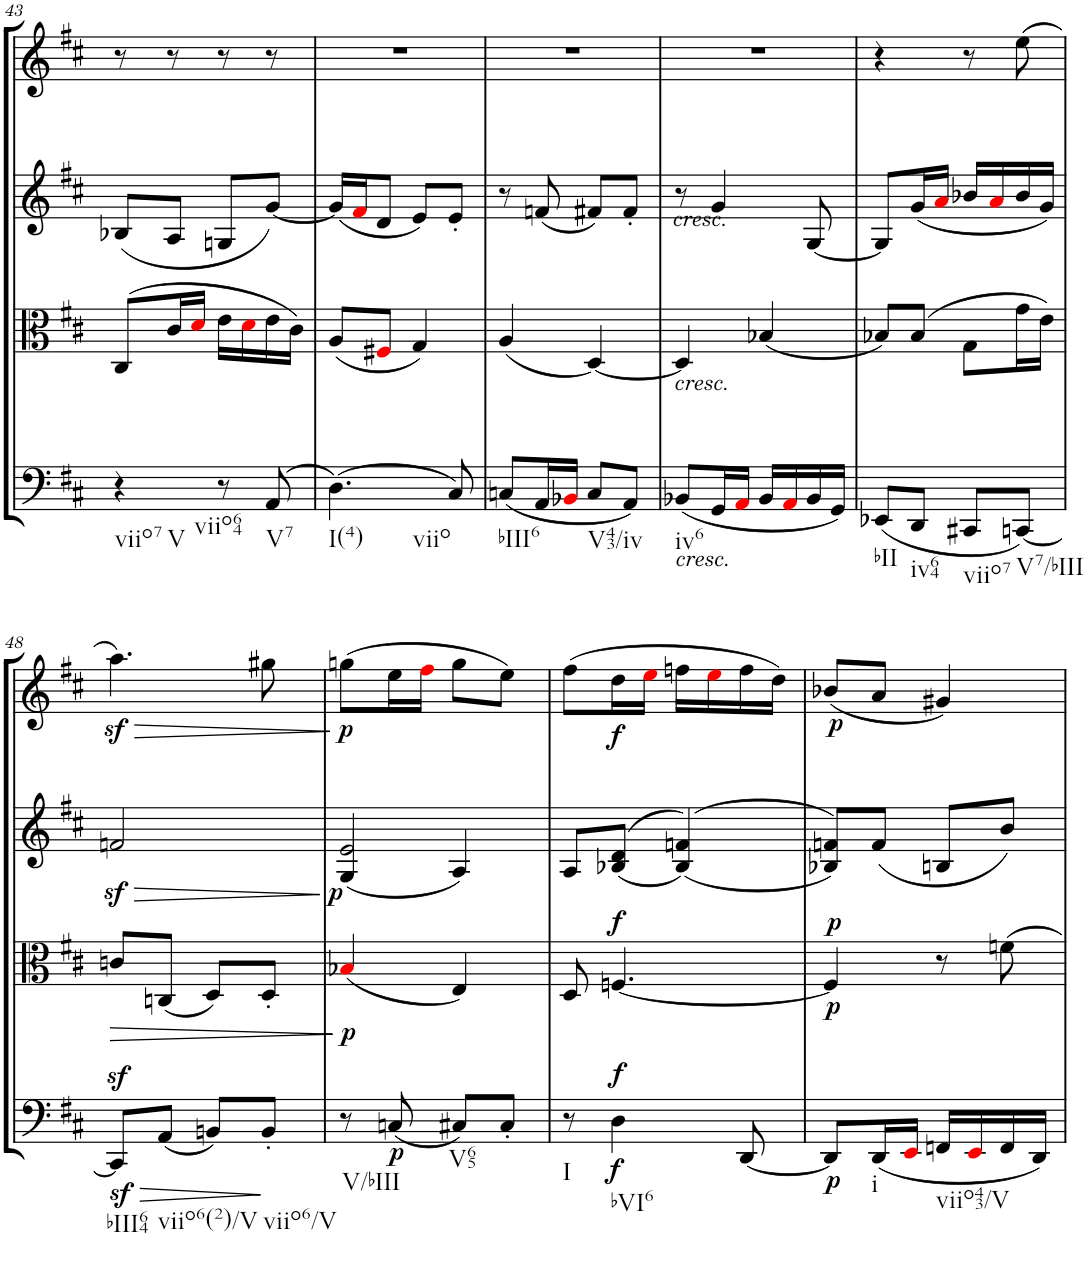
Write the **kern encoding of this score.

**kern	**dynam	**kern	**dynam	**kern	**dynam	**kern	**dynam
*part4	*part4	*part3	*part3	*part2	*part2	*part1	*part1
*staff4	*staff4	*staff3	*staff3	*staff2	*staff2	*staff1	*staff1
*I"Cello	*	*I"Viola	*	*I"2nd Violin	*	*I"1st Violin	*
*	*	*I'Vla	*	*I'Vln	*	*I'Vln	*
!!LO:PB:g=z
*clefF4	*	*clefC3	*	*clefG2	*	*clefG2	*
*k[f#c#]	*	*k[f#c#]	*	*k[f#c#]	*	*k[f#c#]	*
*M2/4	*	*M2/4	*	*M2/4	*	*M2/4	*
=43	=43	=43	=43	=43	=43	=43	=43
!LO:TX:b:t=viio7	!	!	!	!	!	!	!
!LO:TX:b:t=V	!	!	!	!	!	!	!
4r	.	(8C#/L	.	(8B-X/L	.	8r	.
.	.	16c#/L	.	8A/J	.	8r	.
.	.	16di/JJ	.	.	.	.	.
!LO:TX:b:t=viio64	!	!	!	!	!	!	!
8r	.	16e\LL	.	8Gn/L	.	8r	.
.	.	16di\	.	.	.	.	.
!LO:TX:b:t=V7	!	!	!	!	!	!	!
(8AA/	.	16e\	.	[8g/J)	.	8r	.
.	.	16c#\JJ)	.	.	.	.	.
=44	=44	=44	=44	=44	=44	=44	=44
!LO:TX:b:t=I(4)	!	!	!	!	!	!	!
!LO:TX:b:t=viio	!	!	!	!	!	!	!
(4.D\)	.	(8A/L	.	(16g/LL]	.	2r	.
.	.	.	.	16f#i/J	.	.	.
.	.	8F#Xi/J	.	8d/J	.	.	.
.	.	4G/)	.	8e/L)	.	.	.
8C#/)	.	.	.	8e'/J	.	.	.
=45	=45	=45	=45	=45	=45	=45	=45
!LO:TX:b:t=bIII6	!	!	!	!	!	!	!
(8Cn/L	.	(4A/	.	8r	.	2r	.
16AA/L	.	.	.	(8fn/	.	.	.
16BB-Xi/JJ	.	.	.	.	.	.	.
!LO:TX:b:t=V43/iv	!	!	!	!	!	!	!
8C/L	.	[4D/)	.	8f#X/L)	.	.	.
8AA/J)	.	.	.	8f#'/J	.	.	.
=46	=46	=46	=46	=46	=46	=46	=46
!	!	!	!	!LO:TX:a:i:t=cresc.	!	!	!
!	!	!LO:TX:b:i:t=cresc.	!	!	!	!	!
!LO:TX:b:i:t=cresc.	!	!	!	!	!	!	!
!LO:TX:b:t=iv6	!	!	!	!	!	!	!
(8BB-X/L	.	4D/]	.	8r	.	2r	.
16GG/L	.	.	.	4g/	.	.	.
16AAi/JJ	.	.	.	.	.	.	.
16BB-/LL	.	(4B-X/	.	.	.	.	.
16AAi/	.	.	.	.	.	.	.
16BB-/	.	.	.	[8G/	.	.	.
16GG/JJ)	.	.	.	.	.	.	.
=47	=47	=47	=47	=47	=47	=47	=47
!LO:TX:b:t=bII	!	!	!	!	!	!	!
(8EE-X/L	.	8B-X/L)	.	8G/L]	.	4r	.
!LO:TX:b:t=iv64	!	!	!	!	!	!	!
8DD/J	.	(8B-/J	.	(16g/L	.	.	.
.	.	.	.	16ai/JJ	.	.	.
!LO:TX:b:t=viio7	!	!	!	!	!	!	!
8CC#X/L	.	8G\L	.	16b-X/LL	.	8r	.
.	.	.	.	16ai/	.	.	.
!LO:TX:b:t=V7/bIII	!	!	!	!	!	!	!
[8CCn/J)	.	16g\L	.	16b-/	.	(8ee\	.
.	.	16e\JJ)	.	16g/JJ)	.	.	.
!!LO:LB:g=z
=48	=48	=48	=48	=48	=48	=48	=48
!LO:TX:b:t=bIII64	!	!	!	!	!	!	!
!	!LO:HP:b	!	!LO:HP:b	!	!LO:HP:b	!	!LO:HP:b
8CCz>/L]	>	8cn/L	>	2fnz</	>	4.aaz<\)	>
(8AA/J	.	(8Cn/J	.	.	.	.	.
!LO:TX:b:t=viio6(2)/V	!	!	!	!	!	!	!
8BBn/L)	.	8D/L)	.	.	.	.	.
!LO:TX:b:t=viio6/V	!	!	!	!	!	!	!
8BB'/J	.	8D'/J	.	.	.	8gg#X\	.
.	]	.	]	.	]	.	]
=49	=49	=49	=49	=49	=49	=49	=49
*	*	*	*	*^	*	*	*
!LO:TX:b:t=V/bIII	!	!	!	!	!	!	!	!
!	!	!	!LO:DY:b	!	!	!LO:DY:b	!	!LO:DY:b
8r	.	(4B-Xi/	p	(<4G/	2e/	p	(8ggn\L	p
!	!LO:DY:b	!	!	!	!	!	!	!
(8Cn/	p	.	.	.	.	.	16ee\L	.
.	.	.	.	.	.	.	16ff#i\JJ	.
!LO:TX:b:t=V65	!	!	!	!	!	!	!	!
8C#X/L)	.	4E/)	.	4A/)	.	.	8gg\L	.
8C#'/J	.	.	.	.	.	.	8ee\J)	.
*	*	*	*	*v	*v	*	*	*
=50	=50	=50	=50	=50	=50	=50	=50
!LO:TX:b:t=I	!	!	!	!	!	!	!
8r	.	8D/	.	8A/L	.	(8ff#\L	.
!LO:TX:b:t=bVI6	!	!	!	!	!	!	!
!	!LO:DY:b	!	!	!	!	!	!
!	!LO:DY:n=1:a	!	!LO:DY:a	!	!	!	!LO:DY:b
4D\	f f	[4.Fn/	f	(>(8B-X/ 8d/J	.	16dd\L	f
.	.	.	.	.	.	16eei\JJ	.
.	.	.	.	(>(4B-/ 4fn/))	.	16ffn\LL	.
.	.	.	.	.	.	16eei\	.
[8DD/	.	.	.	.	.	16ff\	.
.	.	.	.	.	.	16dd\JJ)	.
=51	=51	=51	=51	=51	=51	=51	=51
!	!LO:DY:b	!	!LO:DY:b	!	!	!	!
!	!	!	!LO:DY:n=1:a	!	!	!	!LO:DY:b
8DD/L]	p	4F/]	p p	8B-X/ 8fn/L))	.	(8b-X/L	p
!LO:TX:b:t=i	!	!	!	!	!	!	!
(16DD/L	.	.	.	(8f/J	.	8a/J	.
16EEi/JJ	.	.	.	.	.	.	.
!LO:TX:b:t=viio43/V	!	!	!	!	!	!	!
16FFn/LL	.	8r	.	8Bn/L	.	4g#X/)	.
16EEi/	.	.	.	.	.	.	.
16FF/	.	8fn\	.	8b/J)	.	.	.
16DD/JJ)	.	.	.	.	.	.	.
=	=	=	=	=	=	=	=
*-	*-	*-	*-	*-	*-	*-	*-
